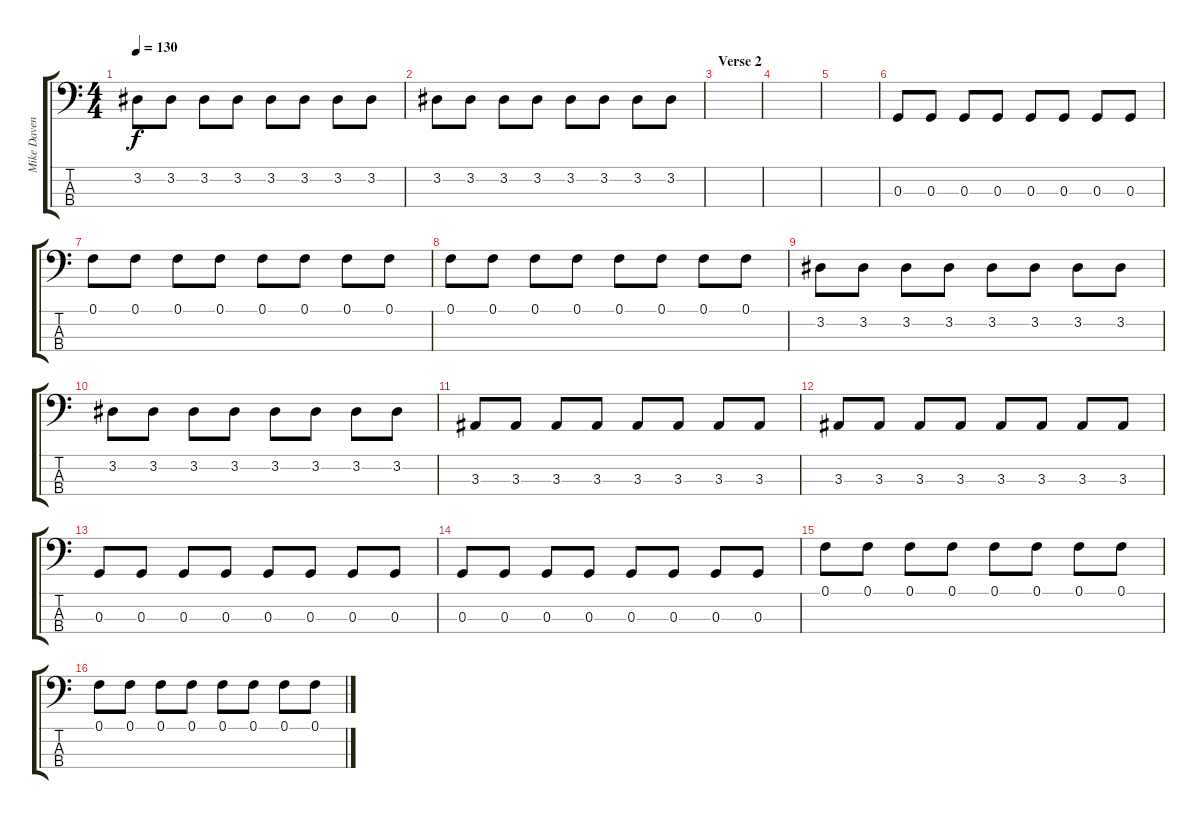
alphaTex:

\track ("Mike Davenport (Bass)" "Mike Daven") {instrument electricbasspick}
\staff {score tabs}
\tuning (F2 C2 G1 D1) {hide}
\ts (4 4)
\tempo 130
\clef f4
\ks c
3.2.8{dy f} 3.2.8 3.2.8 3.2.8 3.2.8 3.2.8 3.2.8 3.2.8 |
3.2.8 3.2.8 3.2.8 3.2.8 3.2.8 3.2.8 3.2.8 3.2.8 |
\section ("" "Verse 2")
|
|
|
0.3.8 0.3.8 0.3.8 0.3.8 0.3.8 0.3.8 0.3.8 0.3.8 |
0.1.8 0.1.8 0.1.8 0.1.8 0.1.8 0.1.8 0.1.8 0.1.8 |
0.1.8 0.1.8 0.1.8 0.1.8 0.1.8 0.1.8 0.1.8 0.1.8 |
3.2.8 3.2.8 3.2.8 3.2.8 3.2.8 3.2.8 3.2.8 3.2.8 |
3.2.8 3.2.8 3.2.8 3.2.8 3.2.8 3.2.8 3.2.8 3.2.8 |
3.3.8 3.3.8 3.3.8 3.3.8 3.3.8 3.3.8 3.3.8 3.3.8 |
3.3.8 3.3.8 3.3.8 3.3.8 3.3.8 3.3.8 3.3.8 3.3.8 |
0.3.8 0.3.8 0.3.8 0.3.8 0.3.8 0.3.8 0.3.8 0.3.8 |
0.3.8 0.3.8 0.3.8 0.3.8 0.3.8 0.3.8 0.3.8 0.3.8 |
0.1.8 0.1.8 0.1.8 0.1.8 0.1.8 0.1.8 0.1.8 0.1.8 |
0.1.8 0.1.8 0.1.8 0.1.8 0.1.8 0.1.8 0.1.8 0.1.8
